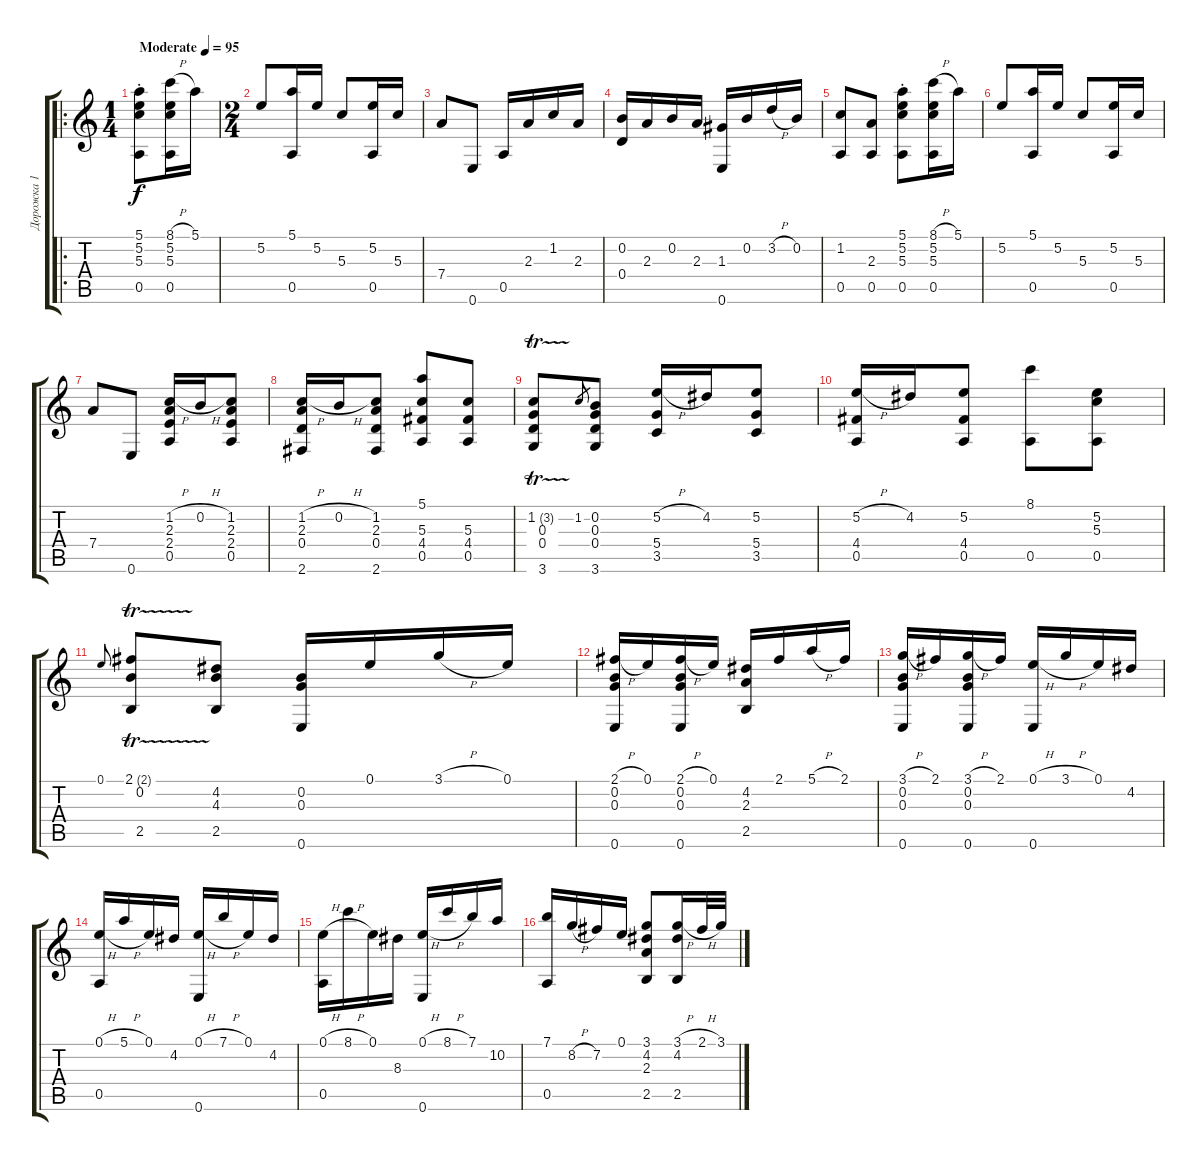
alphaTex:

\track ("Дорожка 1" "Дорожка 1") {instrument acousticguitarsteel}
\staff {score tabs}
\tuning (E4 B3 G3 D3 A2 E2) {hide}
\ro
\ts (1 4)
\tempo (95 "Moderate")
\clef g2
\ks c
(5.1{st} 5.2 5.3 0.5).8{dy f instrument acousticguitarsteel} (8.1{h} 5.2 5.3 0.5).16 5.1.16 |
\ts (2 4)
5.2.8 (5.1 0.5).16 5.2.16 5.3.8 (5.2 0.5).16 5.3.16 |
7.4.8 0.6.8 0.5.16 2.3.16 1.2.16 2.3.16 |
(0.2 0.4).16 2.3.16 0.2.16 2.3.16 (1.3 0.6).16 0.2.16 3.2{h}.16 0.2.16 |
(1.2 0.5).8 (2.3 0.5).8 (5.1{st} 5.2 5.3 0.5).8 (8.1{h} 5.2 5.3 0.5).16 5.1.16 |
5.2.8 (5.1 0.5).16 5.2.16 5.3.8 (5.2 0.5).16 5.3.16 |
7.4.8 0.6.8 (1.2{h} 2.3 2.4 0.5).16 0.2{h}.16 (1.2 2.3 2.4 0.5).8 |
(1.2{h} 2.3 0.4 2.6).16 0.2{h}.16 (1.2 2.3 0.4 2.6).8 (5.1 5.3 4.4 0.5).8 (5.3 4.4 0.5).8 |
(1.2{tr (3 16)} 0.3 0.4 3.6).8 1.2.8{gr} (0.2 0.3 0.4 3.6).8 (5.2{h} 5.4 3.5).16 4.2.16 (5.2 5.4 3.5).8 |
(5.2{h} 4.4 0.5).16 4.2.16 (5.2 4.4 0.5).8 (8.1 0.5).8 (5.2 5.3 0.5).8 |
0.1.8{gr onbeat} (2.1{tr (2 32)} 0.2 2.5).8 (4.2 4.3 2.5).8 (0.2 0.3 0.6).16 0.1.16 3.1{h}.16 0.1.16 |
(2.1{h} 0.2 0.3 0.6).16 0.1.16 (2.1{h} 0.2 0.3 0.6).16 0.1.16 (4.2 2.3 2.5).16 2.1.16 5.1{h}.16 2.1.16 |
(3.1{h} 0.2 0.3 0.6).16 2.1.16 (3.1{h} 0.2 0.3 0.6).16 2.1.16 (0.1{h} 0.6).16 3.1{h}.16 0.1.16 4.2.16 |
(0.1{h} 0.5).16 5.1{h}.16 0.1.16 4.2.16 (0.1{h} 0.6).16 7.1{h}.16 0.1.16 4.2.16 |
(0.1{h} 0.5).16 8.1{h}.16 0.1.16 8.3.16 (0.1{h} 0.6).16 8.1{h}.16 7.1.16 10.2.16 |
(7.1 0.5).16 8.2{h}.16 7.2.16 0.1.16 (3.1 4.2 2.3 2.5).8 (3.1{h} 4.2 2.5).16 2.1{h}.32 3.1.32
